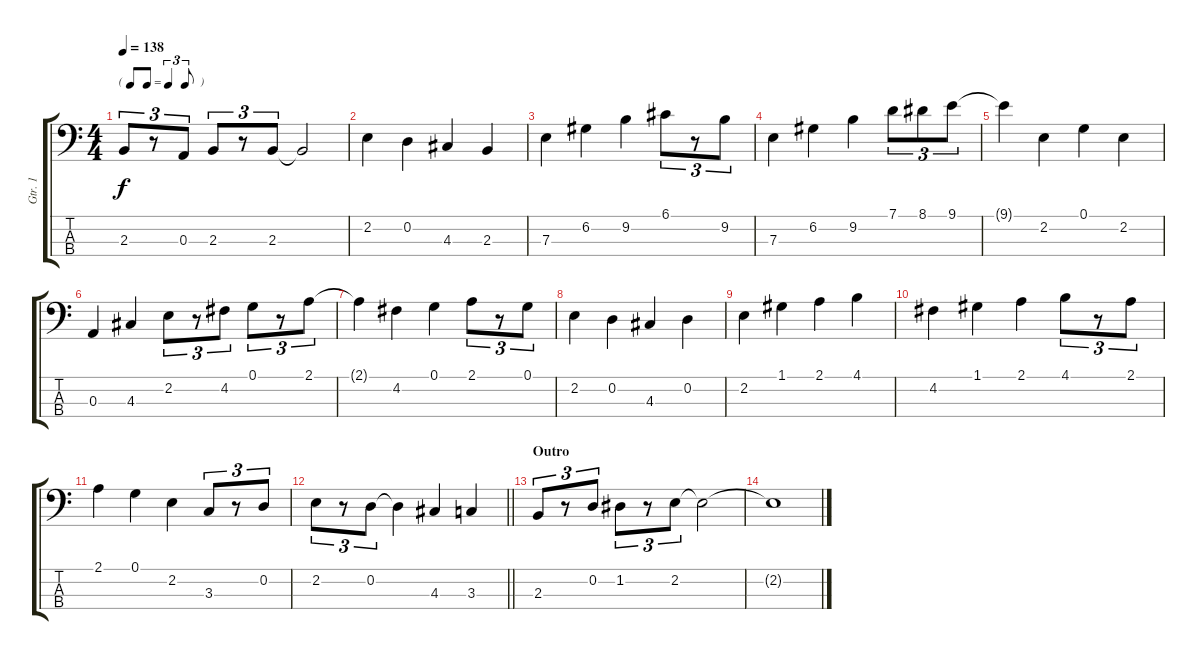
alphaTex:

\track ("Gtr. 1" "Gtr. 1") {instrument electricbassfinger}
\staff {score tabs}
\tuning (G2 D2 A1 E1) {hide}
\ts (4 4)
\tf triplet8th
\tempo 138
\clef f4
\ks c
2.3.8{tu (3 2) dy f} r.8{tu (3 2)} 0.3.8{tu (3 2)} 2.3.8{tu (3 2)} r.8{tu (3 2)} 2.3.8{tu (3 2)} 2.3{t}.2 |
2.2.4 0.2.4 4.3.4 2.3.4 |
7.3.4 6.2.4 9.2.4 6.1.8{tu (3 2)} r.8{tu (3 2)} 9.2.8{tu (3 2)} |
7.3.4 6.2.4 9.2.4 7.1.8{tu (3 2)} 8.1.8{tu (3 2)} 9.1.8{tu (3 2)} |
9.1{t}.4 2.2.4 0.1.4 2.2.4 |
0.3.4 4.3.4 2.2.8{tu (3 2)} r.8{tu (3 2)} 4.2.8{tu (3 2)} 0.1.8{tu (3 2)} r.8{tu (3 2)} 2.1.8{tu (3 2)} |
2.1{t}.4 4.2.4 0.1.4 2.1.8{tu (3 2)} r.8{tu (3 2)} 0.1.8{tu (3 2)} |
2.2.4 0.2.4 4.3.4 0.2.4 |
2.2.4 1.1.4 2.1.4 4.1.4 |
4.2.4 1.1.4 2.1.4 4.1.8{tu (3 2)} r.8{tu (3 2)} 2.1.8{tu (3 2)} |
2.1.4 0.1.4 2.2.4 3.3.8{tu (3 2)} r.8{tu (3 2)} 0.2.8{tu (3 2)} |
\barLineRight lightlight
2.2.8{tu (3 2)} r.8{tu (3 2)} 0.2.8{tu (3 2)} 0.2{t}.4 4.3.4 3.3.4 |
\section ("" "Outro")
2.3.8{tu (3 2)} r.8{tu (3 2)} 0.2.8{tu (3 2)} 1.2.8{tu (3 2)} r.8{tu (3 2)} 2.2.8{tu (3 2)} 2.2{t}.2 |
2.2{t}.1
